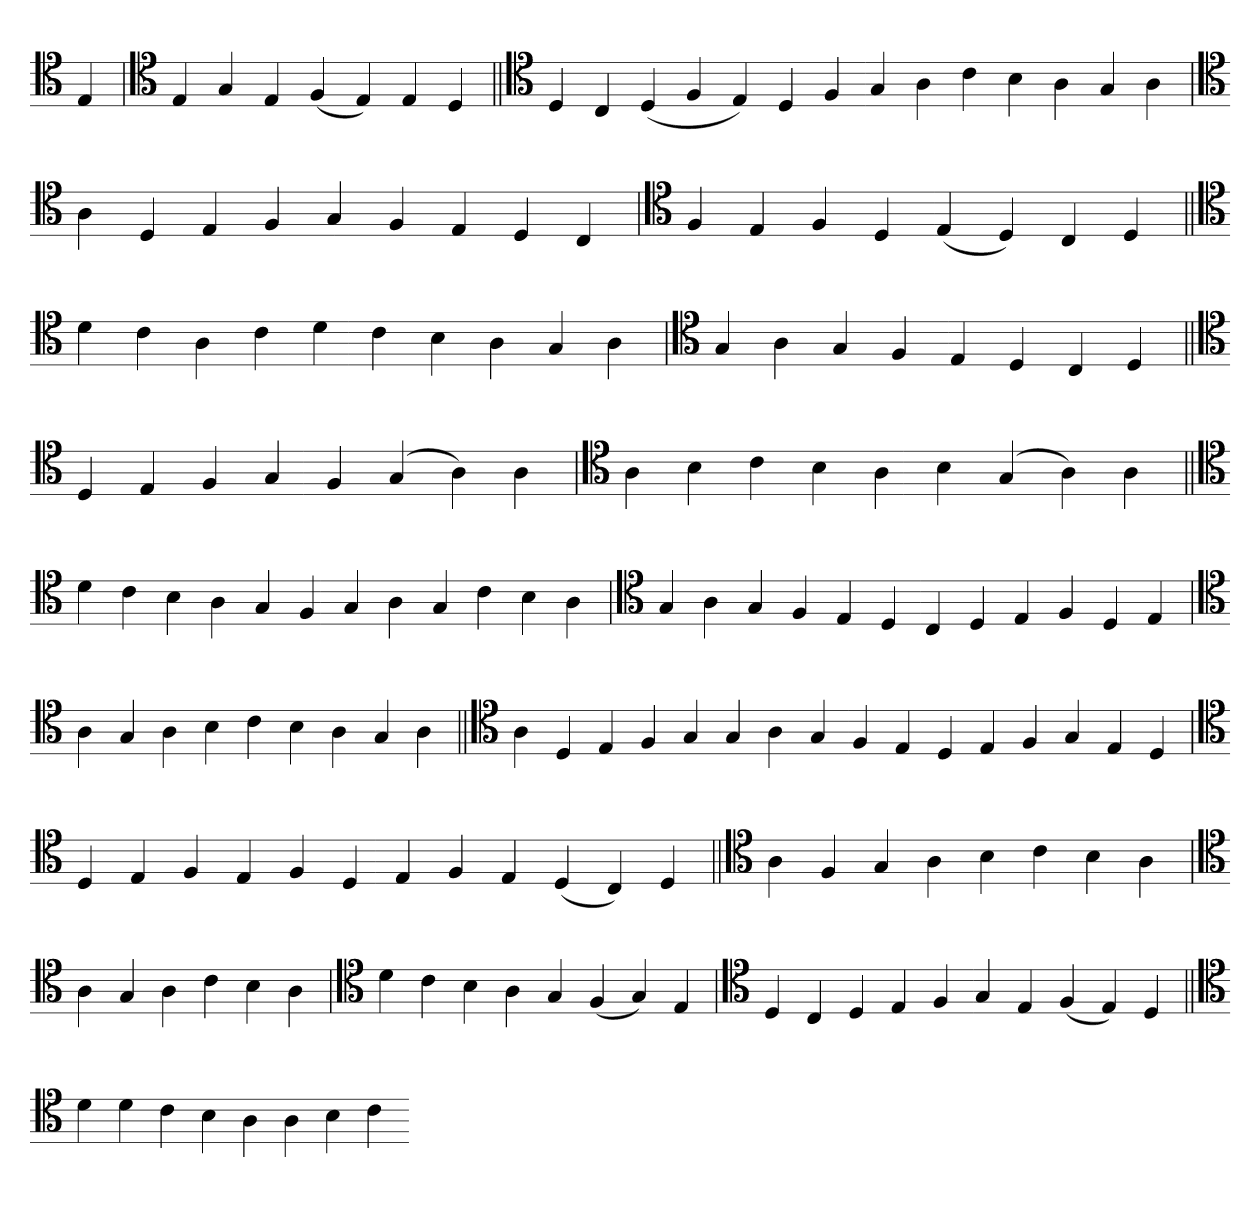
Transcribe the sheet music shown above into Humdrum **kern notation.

**kern
*part1
*staff1
*clefC4
=
4E
='
*clefC4
4E
4G
4E
(4F
4E)
4E
4D
=||
*clefC4
4D
4C
(4D
4F
4E)
4D
4F
4G
4A
4c
4B
4A
4G
4A
='
*clefC4
4A
4D
4E
4F
4G
4F
4E
4D
4C
=`
*clefC4
4F
4E
4F
4D
(4E
4D)
4C
4D
=||
*clefC4
4d
4c
4A
4c
4d
4c
4B
4A
4G
4A
=`
*clefC4
4G
4A
4G
4F
4E
4D
4C
4D
=||
*clefC4
4D
4E
4F
4G
4F
(4G
4A)
4A
='
*clefC4
4A
4B
4c
4B
4A
4B
(4G
4A)
4A
=||
*clefC4
4d
4c
4B
4A
4G
4F
4G
4A
4G
4c
4B
4A
=`
*clefC4
4G
4A
4G
4F
4E
4D
4C
4D
4E
4F
4D
4E
='
*clefC4
4A
4G
4A
4B
4c
4B
4A
4G
4A
=||
*clefC4
4A
4D
4E
4F
4G
4G
4A
4G
4F
4E
4D
4E
4F
4G
4E
4D
='
*clefC4
4D
4E
4F
4E
4F
4D
4E
4F
4E
(4D
4C)
4D
=||
*clefC4
4A
4F
4G
4A
4B
4c
4B
4A
=`
*clefC4
4A
4G
4A
4c
4B
4A
=`
*clefC4
4d
4c
4B
4A
4G
(4F
4G)
4E
='
*clefC4
4D
4C
4D
4E
4F
4G
4E
(4F
4E)
4D
=||
*clefC4
4d
4d
4c
4B
4A
4A
4B
4c
=-
*-
